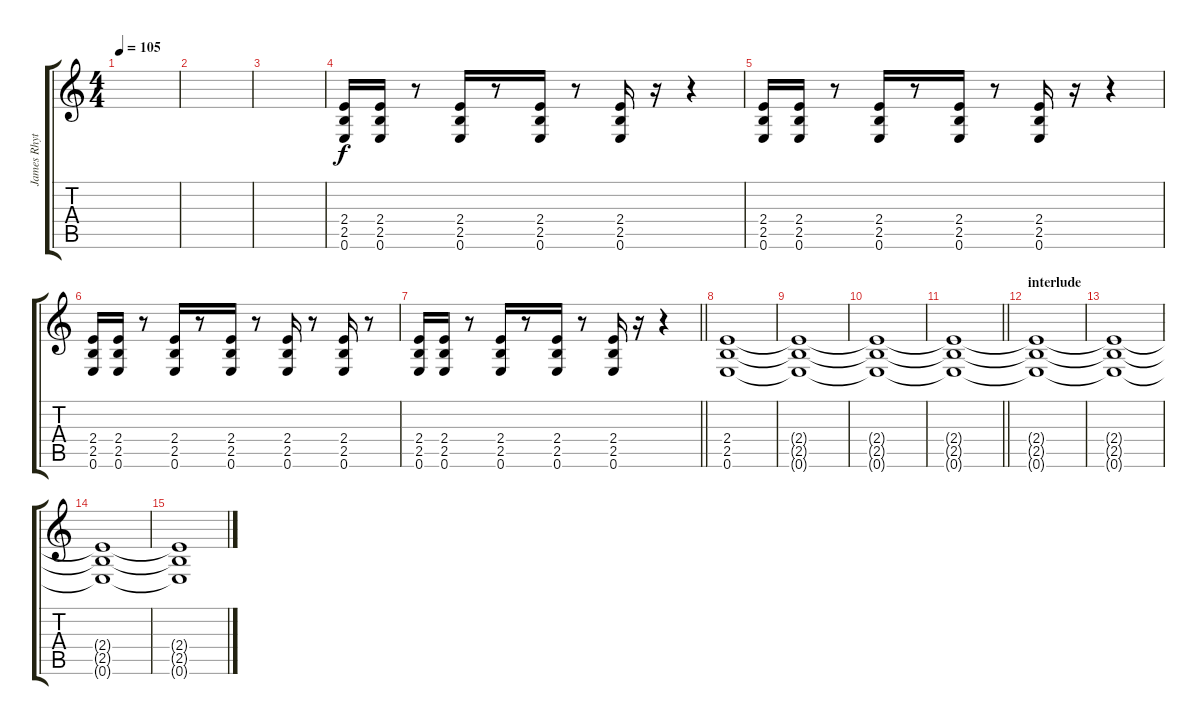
\track ("James Rhythm 2" "James Rhyt") {instrument distortionguitar}
\staff {score tabs}
\tuning (E4 B3 G3 D3 A2 E2) {hide}
\ts (4 4)
\tempo 105
\clef g2
\ks c
|
|
|
(2.4 2.5 0.6).16 (2.4 2.5 0.6).16 r.8 (2.4 2.5 0.6).16 r.8 (2.4 2.5 0.6).16 r.8 (2.4 2.5 0.6).16 r.16 r.4 |
(2.4 2.5 0.6).16 (2.4 2.5 0.6).16 r.8 (2.4 2.5 0.6).16 r.8 (2.4 2.5 0.6).16 r.8 (2.4 2.5 0.6).16 r.16 r.4 |
(2.4 2.5 0.6).16 (2.4 2.5 0.6).16 r.8 (2.4 2.5 0.6).16 r.8 (2.4 2.5 0.6).16 r.8 (2.4 2.5 0.6).16 r.8 (2.4 2.5 0.6).16 r.8 |
\barLineRight lightlight
(2.4 2.5 0.6).16 (2.4 2.5 0.6).16 r.8 (2.4 2.5 0.6).16 r.8 (2.4 2.5 0.6).16 r.8 (2.4 2.5 0.6).16 r.16 r.4 |
(2.4 2.5 0.6).1 |
(2.4{t} 2.5{t} 0.6{t}).1 |
(2.4{t} 2.5{t} 0.6{t}).1 |
\barLineRight lightlight
(2.4{t} 2.5{t} 0.6{t}).1{volume 0} |
\section ("" "interlude")
(2.4{t} 2.5{t} 0.6{t}).1 |
(2.4{t} 2.5{t} 0.6{t}).1 |
(2.4{t} 2.5{t} 0.6{t}).1 |
(2.4{t} 2.5{t} 0.6{t}).1
